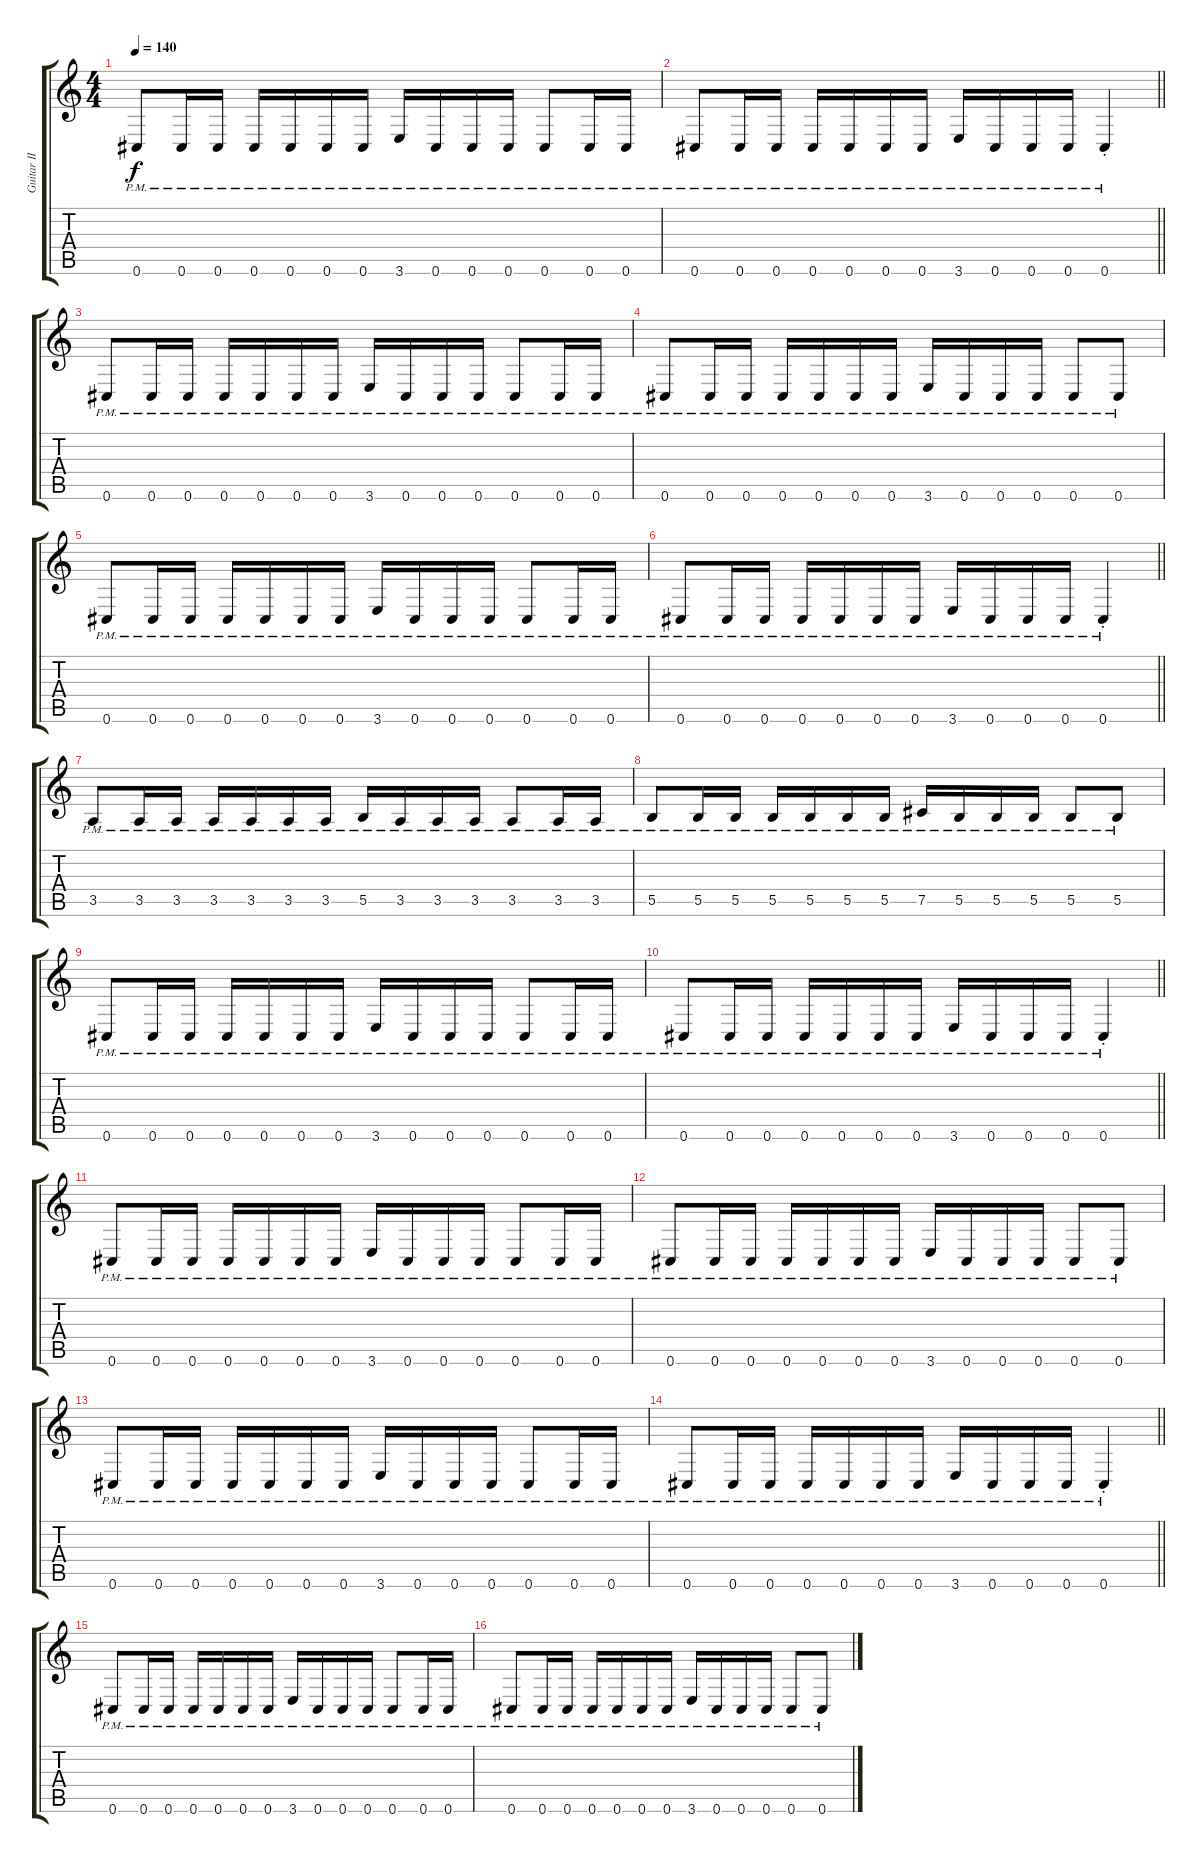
\track ("Guitar II" "Guitar II") {instrument distortionguitar}
\staff {score tabs}
\tuning (Db4 Ab3 E3 B2 Gb2 Db2) {hide}
\ts (4 4)
\tempo 140
\clef g2
\ks c
0.6{pm}.8{dy f} 0.6{pm}.16 0.6{pm}.16 0.6{pm}.16 0.6{pm}.16 0.6{pm}.16 0.6{pm}.16 3.6{pm}.16 0.6{pm}.16 0.6{pm}.16 0.6{pm}.16 0.6{pm}.8 0.6{pm}.16 0.6{pm}.16 |
\barLineRight lightlight
0.6{pm}.8 0.6{pm}.16 0.6{pm}.16 0.6{pm}.16 0.6{pm}.16 0.6{pm}.16 0.6{pm}.16 3.6{pm}.16 0.6{pm}.16 0.6{pm}.16 0.6{pm}.16 0.6{pm st}.4 |
\section ("" "")
0.6{pm}.8 0.6{pm}.16 0.6{pm}.16 0.6{pm}.16 0.6{pm}.16 0.6{pm}.16 0.6{pm}.16 3.6{pm}.16 0.6{pm}.16 0.6{pm}.16 0.6{pm}.16 0.6{pm}.8 0.6{pm}.16 0.6{pm}.16 |
0.6{pm}.8 0.6{pm}.16 0.6{pm}.16 0.6{pm}.16 0.6{pm}.16 0.6{pm}.16 0.6{pm}.16 3.6{pm}.16 0.6{pm}.16 0.6{pm}.16 0.6{pm}.16 0.6{pm}.8 0.6{pm}.8 |
0.6{pm}.8 0.6{pm}.16 0.6{pm}.16 0.6{pm}.16 0.6{pm}.16 0.6{pm}.16 0.6{pm}.16 3.6{pm}.16 0.6{pm}.16 0.6{pm}.16 0.6{pm}.16 0.6{pm}.8 0.6{pm}.16 0.6{pm}.16 |
\barLineRight lightlight
0.6{pm}.8 0.6{pm}.16 0.6{pm}.16 0.6{pm}.16 0.6{pm}.16 0.6{pm}.16 0.6{pm}.16 3.6{pm}.16 0.6{pm}.16 0.6{pm}.16 0.6{pm}.16 0.6{pm st}.4 |
\section ("" "")
3.5{pm}.8 3.5{pm}.16 3.5{pm}.16 3.5{pm}.16 3.5{pm}.16 3.5{pm}.16 3.5{pm}.16 5.5{pm}.16 3.5{pm}.16 3.5{pm}.16 3.5{pm}.16 3.5{pm}.8 3.5{pm}.16 3.5{pm}.16 |
5.5{pm}.8 5.5{pm}.16 5.5{pm}.16 5.5{pm}.16 5.5{pm}.16 5.5{pm}.16 5.5{pm}.16 7.5{pm}.16 5.5{pm}.16 5.5{pm}.16 5.5{pm}.16 5.5{pm}.8 5.5{pm}.8 |
0.6{pm}.8 0.6{pm}.16 0.6{pm}.16 0.6{pm}.16 0.6{pm}.16 0.6{pm}.16 0.6{pm}.16 3.6{pm}.16 0.6{pm}.16 0.6{pm}.16 0.6{pm}.16 0.6{pm}.8 0.6{pm}.16 0.6{pm}.16 |
\barLineRight lightlight
0.6{pm}.8 0.6{pm}.16 0.6{pm}.16 0.6{pm}.16 0.6{pm}.16 0.6{pm}.16 0.6{pm}.16 3.6{pm}.16 0.6{pm}.16 0.6{pm}.16 0.6{pm}.16 0.6{pm st}.4 |
\section ("" "")
0.6{pm}.8 0.6{pm}.16 0.6{pm}.16 0.6{pm}.16 0.6{pm}.16 0.6{pm}.16 0.6{pm}.16 3.6{pm}.16 0.6{pm}.16 0.6{pm}.16 0.6{pm}.16 0.6{pm}.8 0.6{pm}.16 0.6{pm}.16 |
0.6{pm}.8 0.6{pm}.16 0.6{pm}.16 0.6{pm}.16 0.6{pm}.16 0.6{pm}.16 0.6{pm}.16 3.6{pm}.16 0.6{pm}.16 0.6{pm}.16 0.6{pm}.16 0.6{pm}.8 0.6{pm}.8 |
0.6{pm}.8 0.6{pm}.16 0.6{pm}.16 0.6{pm}.16 0.6{pm}.16 0.6{pm}.16 0.6{pm}.16 3.6{pm}.16 0.6{pm}.16 0.6{pm}.16 0.6{pm}.16 0.6{pm}.8 0.6{pm}.16 0.6{pm}.16 |
\barLineRight lightlight
0.6{pm}.8 0.6{pm}.16 0.6{pm}.16 0.6{pm}.16 0.6{pm}.16 0.6{pm}.16 0.6{pm}.16 3.6{pm}.16 0.6{pm}.16 0.6{pm}.16 0.6{pm}.16 0.6{pm st}.4 |
\section ("" "")
0.6{pm}.8 0.6{pm}.16 0.6{pm}.16 0.6{pm}.16 0.6{pm}.16 0.6{pm}.16 0.6{pm}.16 3.6{pm}.16 0.6{pm}.16 0.6{pm}.16 0.6{pm}.16 0.6{pm}.8 0.6{pm}.16 0.6{pm}.16 |
0.6{pm}.8 0.6{pm}.16 0.6{pm}.16 0.6{pm}.16 0.6{pm}.16 0.6{pm}.16 0.6{pm}.16 3.6{pm}.16 0.6{pm}.16 0.6{pm}.16 0.6{pm}.16 0.6{pm}.8 0.6{pm}.8
